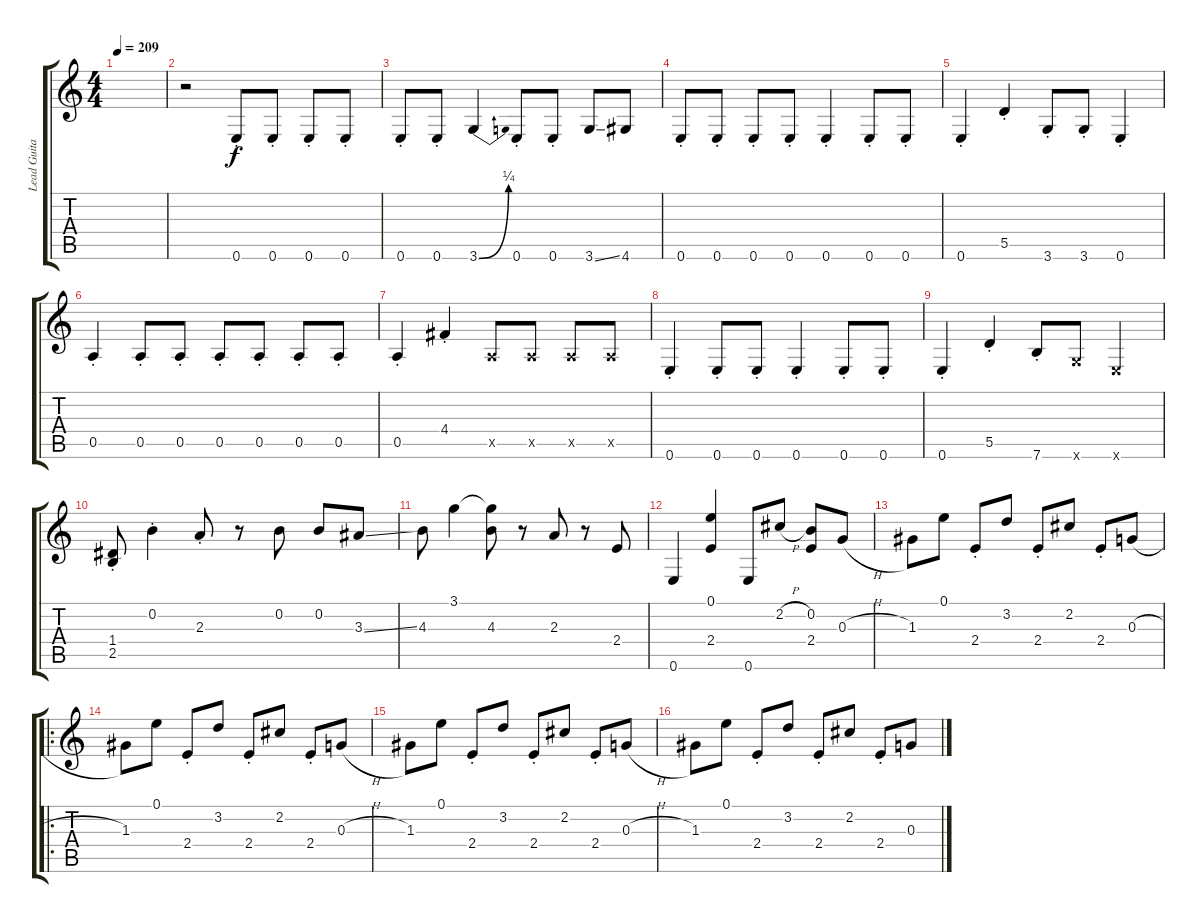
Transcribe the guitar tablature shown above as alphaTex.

\track ("Lead Guitar" "Lead Guita") {instrument electricguitarjazz}
\staff {score tabs}
\tuning (E4 B3 G3 D3 A2 E2) {hide}
\ts (4 4)
\tempo 209
\clef g2
\ks c
|
r.2 0.6{st}.8 0.6{st}.8 0.6{st}.8 0.6{st}.8 |
0.6{st}.8 0.6{st}.8 3.6{be (bend 0 0 60 1)}.4 0.6{st}.8 0.6{st}.8 3.6{ss}.8 4.6.8 |
0.6{st}.8 0.6{st}.8 0.6{st}.8 0.6{st}.8 0.6{st}.4 0.6{st}.8 0.6{st}.8 |
0.6{st}.4 5.5{st}.4 3.6{st}.8 3.6{st}.8 0.6{st}.4 |
0.5{st}.4 0.5{st}.8 0.5{st}.8 0.5{st}.8 0.5{st}.8 0.5{st}.8 0.5{st}.8 |
0.5{st}.4 4.4{st}.4 0.5{x}.8 0.5{x}.8 0.5{x}.8 0.5{x}.8 |
0.6{st}.4 0.6{st}.8 0.6{st}.8 0.6{st}.4 0.6{st}.8 0.6{st}.8 |
0.6{st}.4 5.5{st}.4 7.6{st}.8 3.6{x}.8 0.6{x}.4 |
(1.4{st} 2.5{st}).8 0.2{st}.4 2.3{st}.8 r.8 0.2.8 0.2.8 3.3{ss}.8 |
4.3.8 3.1.4 (3.1{t} 4.3).8 r.8 2.3.8 r.8 2.4.8 |
0.6.4 (0.1 2.4).4 0.6.8 2.2{h}.8 (0.2 2.4).8 0.3{h}.8 |
1.3.8 0.1.8 2.4{st}.8 3.2.8 2.4{st}.8 2.2.8 2.4{st}.8 0.3{h}.8 |
\ro
1.3.8 0.1.8 2.4{st}.8 3.2.8 2.4{st}.8 2.2.8 2.4{st}.8 0.3{h}.8 |
1.3.8 0.1.8 2.4{st}.8 3.2.8 2.4{st}.8 2.2.8 2.4{st}.8 0.3{h}.8 |
1.3.8 0.1.8 2.4{st}.8 3.2.8 2.4{st}.8 2.2.8 2.4{st}.8 0.3{h}.8
